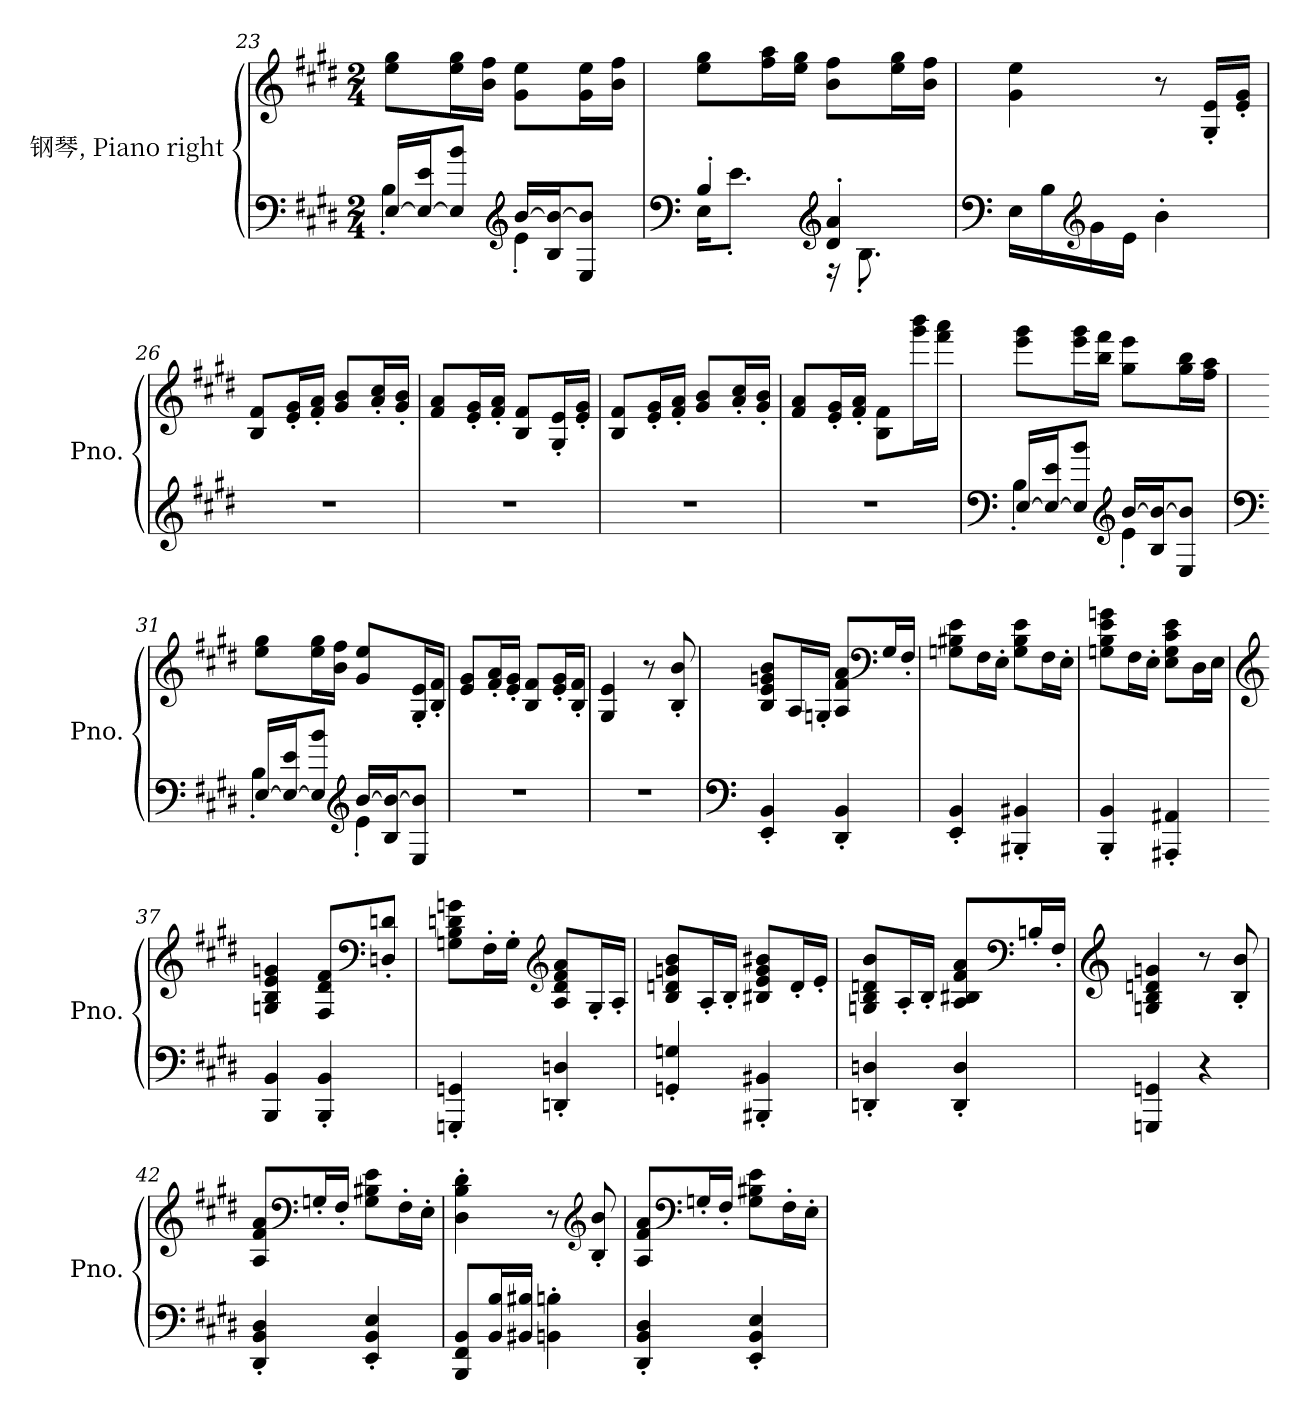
**kern	**kern
*part1	*part1
*staff2	*staff1
*I"钢琴, Piano right	*
*I'Pno.	*
*clefF4	*clefG2
*k[f#c#g#d#]	*k[f#c#g#d#]
*M2/4	*M2/4
*MM84	*MM84
=23	=23
*^	*
[16E/LL	4B'\	8ee\ 8gg#\L
16E/_ 16e/J	.	.
*	*	*MM89
8E/] 8b/J	.	16ee\ 16gg#\L
.	.	16b\ 16ff#\JJ
*clefG2	*	*
*	*	*MM85
[16b/LL	4e'\	8g#\ 8ee\L
16B/ 16b/_J	.	.
*	*	*MM89
8E/ 8b/]J	.	16g#\ 16ee\L
*	*	*MM88
.	.	16b\ 16ff#\JJ
!!LO:LB:g=z
=24	=24	=24
*clefF4	*	*
*	*	*MM85
4B'/	16E\KL	8ee\ 8gg#\L
.	8.e'\J	.
*	*	*MM87
.	.	16ff#\ 16aa\L
*	*	*MM83
.	.	16ee\ 16gg#\JJ
*clefG2	*	*
*	*	*MM88
4d#/' 4a/'	16r	8b\ 8ff#\L
.	8.B'\	.
*	*	*MM83
.	.	16ee\ 16gg#\L
*	*	*MM80
.	.	16b\ 16ff#\JJ
*v	*v	*
=25	=25
*clefF4	*
16E\LL	4g#\ 4ee\
16B\	.
*clefG2	*
16g#\	.
16e\JJ	.
4b'\	8r
*	*MM88
.	16G#/' 16e/'LL
*	*MM82
.	16e/' 16g#/'JJ
=26	=26
*	*MM85
2r	8B/ 8f#/L
*	*MM91
.	16e/' 16g#/'L
*	*MM88
.	16f#/' 16a/'JJ
*	*MM86
.	8g#/ 8b/L
*	*MM92
.	16a/' 16cc#/'L
*	*MM88
.	16g#/' 16b/'JJ
=27	=27
*	*MM84
2r	8f#/ 8a/L
*	*MM94
.	16e/' 16g#/'L
*	*MM88
.	16f#/' 16a/'JJ
*	*MM84
.	8B/ 8f#/L
*	*MM88
.	16G#/' 16e/'L
*	*MM85
.	16e/' 16g#/'JJ
=28	=28
*	*MM83
2r	8B/ 8f#/L
*	*MM94
.	16e/' 16g#/'L
*	*MM86
.	16f#/' 16a/'JJ
*	*MM87
.	8g#/ 8b/L
*	*MM90
.	16a/' 16cc#/'L
*	*MM83
.	16g#/' 16b/'JJ
!!LO:PB:g=z
=29	=29
*	*MM69
2r	8f#/ 8a/L
*	*MM56
.	16e/' 16g#/'L
*	*MM50
.	16f#/' 16a/'JJ
*	*MM31
.	8B\ 8f#\L
*	*MM86
.	16ggg#\ 16bbb\L
.	16fff#\ 16aaa\JJ
=30	=30
*clefF4	*
*	*MM83
*^	*
[16E/LL	4B'\	8eee\ 8ggg#\L
16E/_ 16e/J	.	.
*	*	*MM86
8E/] 8b/J	.	16eee\ 16ggg#\L
.	.	16bb\ 16fff#\JJ
*clefG2	*	*
*	*	*MM83
[16b/LL	4e'\	8gg#\ 8eee\L
16B/ 16b/_J	.	.
*	*	*MM86
8E/ 8b/]J	.	16gg#\ 16bb\L
.	.	16ff#\ 16aa\JJ
=31	=31	=31
*clefF4	*	*
*	*	*MM83
[16E/LL	4B'\	8ee\ 8gg#\L
16E/_ 16e/J	.	.
*	*	*MM86
8E/] 8b/J	.	16ee\ 16gg#\L
.	.	16b\ 16ff#\JJ
*clefG2	*	*
*	*	*MM84
[16b/LL	4e'\	8g#/ 8ee/L
16B/ 16b/_J	.	.
*	*	*MM80
8E/ 8b/]J	.	16G#/' 16e/'L
.	.	16B/' 16f#/'JJ
*v	*v	*
=32	=32
*	*MM76
2r	8e/ 8g#/L
*	*MM68
.	16f#/' 16a/'L
.	16e/' 16g#/'JJ
.	8B/ 8f#/L
*	*MM56
.	16e/' 16g#/'L
*	*MM48
.	16B/' 16f#/'JJ
!!LO:LB:g=z
=33	=33
2r	4G#/ 4e/
*	*MM90
.	8r
*	*MM67
.	8B/' 8b/'
=34	=34
*clefF4	*
*	*MM77
4EE/' 4BB/'	8B/ 8e/ 8gn/ 8b/L
*	*MM90
.	16A/L
*	*MM73
.	16Gn'/JJ
*	*MM80
4DD#/' 4BB/'	8A/ 8f#/ 8a/L
*	*clefF4
*	*MM90
.	16G/L
*	*MM75
.	16F#'/JJ
=35	=35
*	*MM80
4EE/' 4BB/'	8Gn\ 8B#X\ 8e\L
*	*MM89
.	16F#\L
*	*MM76
.	16E'\JJ
*	*MM80
4BBB#X/' 4BB#X/'	8G\ 8B#\ 8e\L
*	*MM88
.	16F#\L
*	*MM75
.	16E'\JJ
=36	=36
*	*MM80
4BBB/' 4BB/'	8Gn\ 8B\ 8e\ 8gn\L
*	*MM86
.	16F#\L
*	*MM75
.	16E'\JJ
*	*MM80
4AAA#X/' 4AA#X/'	8E\ 8G\ 8c#\ 8e\L
*	*MM77
.	16D#\L
*	*MM68
.	16E\JJ
=37	=37
*	*clefG2
*	*MM71
4BBB/ 4BB/	4Gn/ 4B/ 4e/ 4gn/
4BBB/' 4BB/'	8F#/ 8d#/ 8f#/L
*	*clefF4
*	*MM75
.	8Dn/' 8dn/'J
!!LO:LB:g=z
=38	=38
*	*MM77
4GGGn/' 4GGn/'	8Gn\ 8B\ 8dn\ 8gn\L
*	*MM88
.	16F#'\L
*	*MM73
.	16G'\JJ
*	*clefG2
*	*MM80
4DDn/' 4Dn/'	8A/ 8d/ 8f#/ 8a/L
*	*MM86
.	16G'/L
*	*MM75
.	16A'/JJ
=39	=39
*	*MM80
4GGn/' 4Gn/'	8B/ 8dn/ 8gn/ 8b/L
*	*MM85
.	16A'/L
*	*MM73
.	16B'/JJ
*	*MM81
4BBB#X/' 4BB#X/'	8B#X/ 8e/ 8g/ 8b#X/L
*	*MM86
.	16d'/L
*	*MM82
.	16e'/JJ
=40	=40
*	*MM83
4DDn/' 4Dn/'	8Gn/ 8B/ 8dn/ 8b/L
*	*MM88
.	16A'/L
*	*MM77
.	16B'/JJ
*	*MM80
4DD/' 4D/'	8A/ 8B#X/ 8f#/ 8a/L
*	*clefF4
*	*MM74
.	16Bn'/L
*	*MM66
.	16F#'/JJ
=41	=41
*	*clefG2
*	*MM73
4GGGn/ 4GGn/	4Gn/ 4B/ 4dn/ 4gn/
4r	8r
*	*MM75
.	8B/' 8b/'
!!LO:LB:g=z
=42	=42
*	*MM79
4DD#/' 4BB/' 4D#/'	8A/ 8f#/ 8a/L
*	*clefF4
*	*MM88
.	16Gn'/L
*	*MM76
.	16F#'/JJ
*	*MM80
4EE/' 4BB/' 4E/'	8G\ 8B#X\ 8e\L
*	*MM87
.	16F#'\L
*	*MM78
.	16E'\JJ
=43	=43
*	*MM81
8BBB/ 8FF#/ 8BB/L	4D#\' 4B\' 4d#\'
16BB/ 16B/L	.
16BB#X/ 16B#X/JJ	.
*	*MM83
4BBn\' 4Bn\'	8r
*	*clefG2
*	*MM77
.	8B/' 8b/'
=44	=44
*	*MM80
4DD#/' 4BB/' 4D#/'	8A/ 8f#/ 8a/L
*	*clefF4
*	*MM88
.	16Gn'/L
*	*MM76
.	16F#'/JJ
*	*MM79
4EE/' 4BB/' 4E/'	8G\ 8B#X\ 8e\L
*	*MM90
.	16F#'\L
*	*MM86
.	16E'\JJ
=	=
*-	*-
